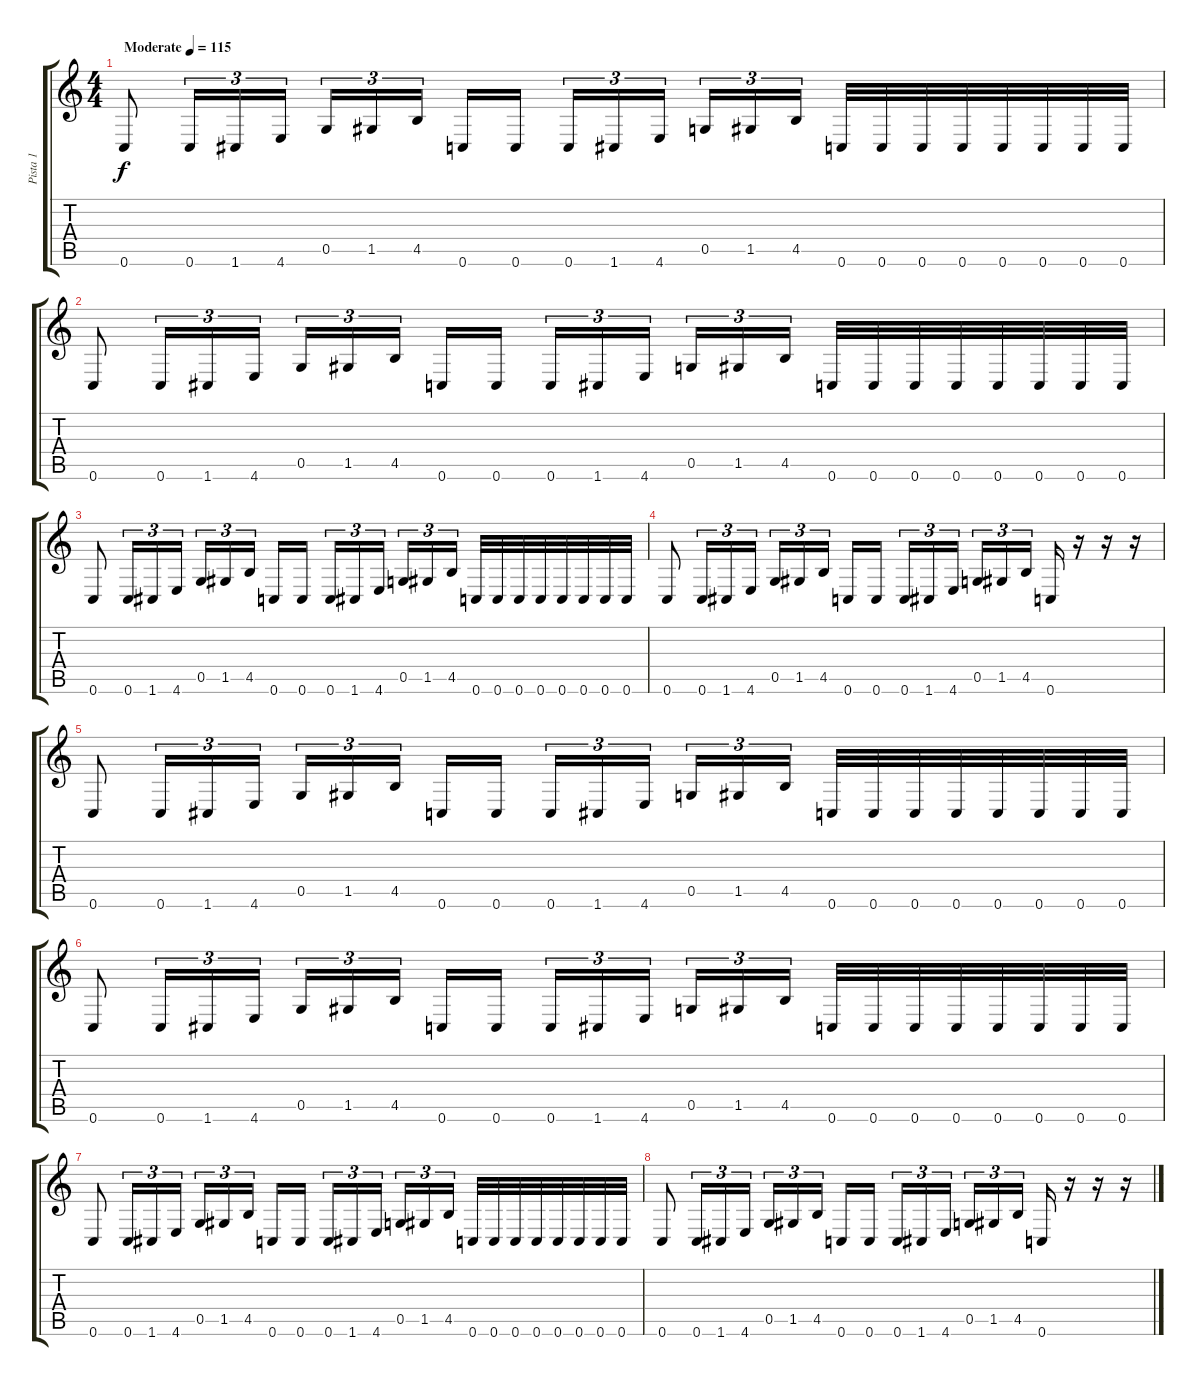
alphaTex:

\track ("Pista 1" "Pista 1") {instrument distortionguitar}
\staff {score tabs}
\tuning (D4 A3 F3 C3 G2 C2) {hide}
\ts (4 4)
\tempo (115 "Moderate")
\clef g2
\ks c
0.6.8{dy f instrument distortionguitar} 0.6.16{tu (3 2)} 1.6.16{tu (3 2)} 4.6.16{tu (3 2)} 0.5.16{tu (3 2)} 1.5.16{tu (3 2)} 4.5.16{tu (3 2) beam splitsecondary} 0.6.16 0.6.16 0.6.16{tu (3 2)} 1.6.16{tu (3 2)} 4.6.16{tu (3 2) beam splitsecondary} 0.5.16{tu (3 2)} 1.5.16{tu (3 2)} 4.5.16{tu (3 2)} 0.6.32 0.6.32 0.6.32 0.6.32 0.6.32 0.6.32 0.6.32 0.6.32 |
0.6.8 0.6.16{tu (3 2)} 1.6.16{tu (3 2)} 4.6.16{tu (3 2)} 0.5.16{tu (3 2)} 1.5.16{tu (3 2)} 4.5.16{tu (3 2) beam splitsecondary} 0.6.16 0.6.16 0.6.16{tu (3 2)} 1.6.16{tu (3 2)} 4.6.16{tu (3 2) beam splitsecondary} 0.5.16{tu (3 2)} 1.5.16{tu (3 2)} 4.5.16{tu (3 2)} 0.6.32 0.6.32 0.6.32 0.6.32 0.6.32 0.6.32 0.6.32 0.6.32 |
0.6.8 0.6.16{tu (3 2)} 1.6.16{tu (3 2)} 4.6.16{tu (3 2)} 0.5.16{tu (3 2)} 1.5.16{tu (3 2)} 4.5.16{tu (3 2) beam splitsecondary} 0.6.16 0.6.16 0.6.16{tu (3 2)} 1.6.16{tu (3 2)} 4.6.16{tu (3 2) beam splitsecondary} 0.5.16{tu (3 2)} 1.5.16{tu (3 2)} 4.5.16{tu (3 2)} 0.6.32 0.6.32 0.6.32 0.6.32 0.6.32 0.6.32 0.6.32 0.6.32 |
0.6.8 0.6.16{tu (3 2)} 1.6.16{tu (3 2)} 4.6.16{tu (3 2)} 0.5.16{tu (3 2)} 1.5.16{tu (3 2)} 4.5.16{tu (3 2) beam splitsecondary} 0.6.16 0.6.16 0.6.16{tu (3 2)} 1.6.16{tu (3 2)} 4.6.16{tu (3 2) beam splitsecondary} 0.5.16{tu (3 2)} 1.5.16{tu (3 2)} 4.5.16{tu (3 2)} 0.6.16 r.16 r.16 r.16 |
0.6.8 0.6.16{tu (3 2)} 1.6.16{tu (3 2)} 4.6.16{tu (3 2)} 0.5.16{tu (3 2)} 1.5.16{tu (3 2)} 4.5.16{tu (3 2) beam splitsecondary} 0.6.16 0.6.16 0.6.16{tu (3 2)} 1.6.16{tu (3 2)} 4.6.16{tu (3 2) beam splitsecondary} 0.5.16{tu (3 2)} 1.5.16{tu (3 2)} 4.5.16{tu (3 2)} 0.6.32 0.6.32 0.6.32 0.6.32 0.6.32 0.6.32 0.6.32 0.6.32 |
0.6.8 0.6.16{tu (3 2)} 1.6.16{tu (3 2)} 4.6.16{tu (3 2)} 0.5.16{tu (3 2)} 1.5.16{tu (3 2)} 4.5.16{tu (3 2) beam splitsecondary} 0.6.16 0.6.16 0.6.16{tu (3 2)} 1.6.16{tu (3 2)} 4.6.16{tu (3 2) beam splitsecondary} 0.5.16{tu (3 2)} 1.5.16{tu (3 2)} 4.5.16{tu (3 2)} 0.6.32 0.6.32 0.6.32 0.6.32 0.6.32 0.6.32 0.6.32 0.6.32 |
0.6.8 0.6.16{tu (3 2)} 1.6.16{tu (3 2)} 4.6.16{tu (3 2)} 0.5.16{tu (3 2)} 1.5.16{tu (3 2)} 4.5.16{tu (3 2) beam splitsecondary} 0.6.16 0.6.16 0.6.16{tu (3 2)} 1.6.16{tu (3 2)} 4.6.16{tu (3 2) beam splitsecondary} 0.5.16{tu (3 2)} 1.5.16{tu (3 2)} 4.5.16{tu (3 2)} 0.6.32 0.6.32 0.6.32 0.6.32 0.6.32 0.6.32 0.6.32 0.6.32 |
0.6.8 0.6.16{tu (3 2)} 1.6.16{tu (3 2)} 4.6.16{tu (3 2)} 0.5.16{tu (3 2)} 1.5.16{tu (3 2)} 4.5.16{tu (3 2) beam splitsecondary} 0.6.16 0.6.16 0.6.16{tu (3 2)} 1.6.16{tu (3 2)} 4.6.16{tu (3 2) beam splitsecondary} 0.5.16{tu (3 2)} 1.5.16{tu (3 2)} 4.5.16{tu (3 2)} 0.6.16 r.16 r.16 r.16
